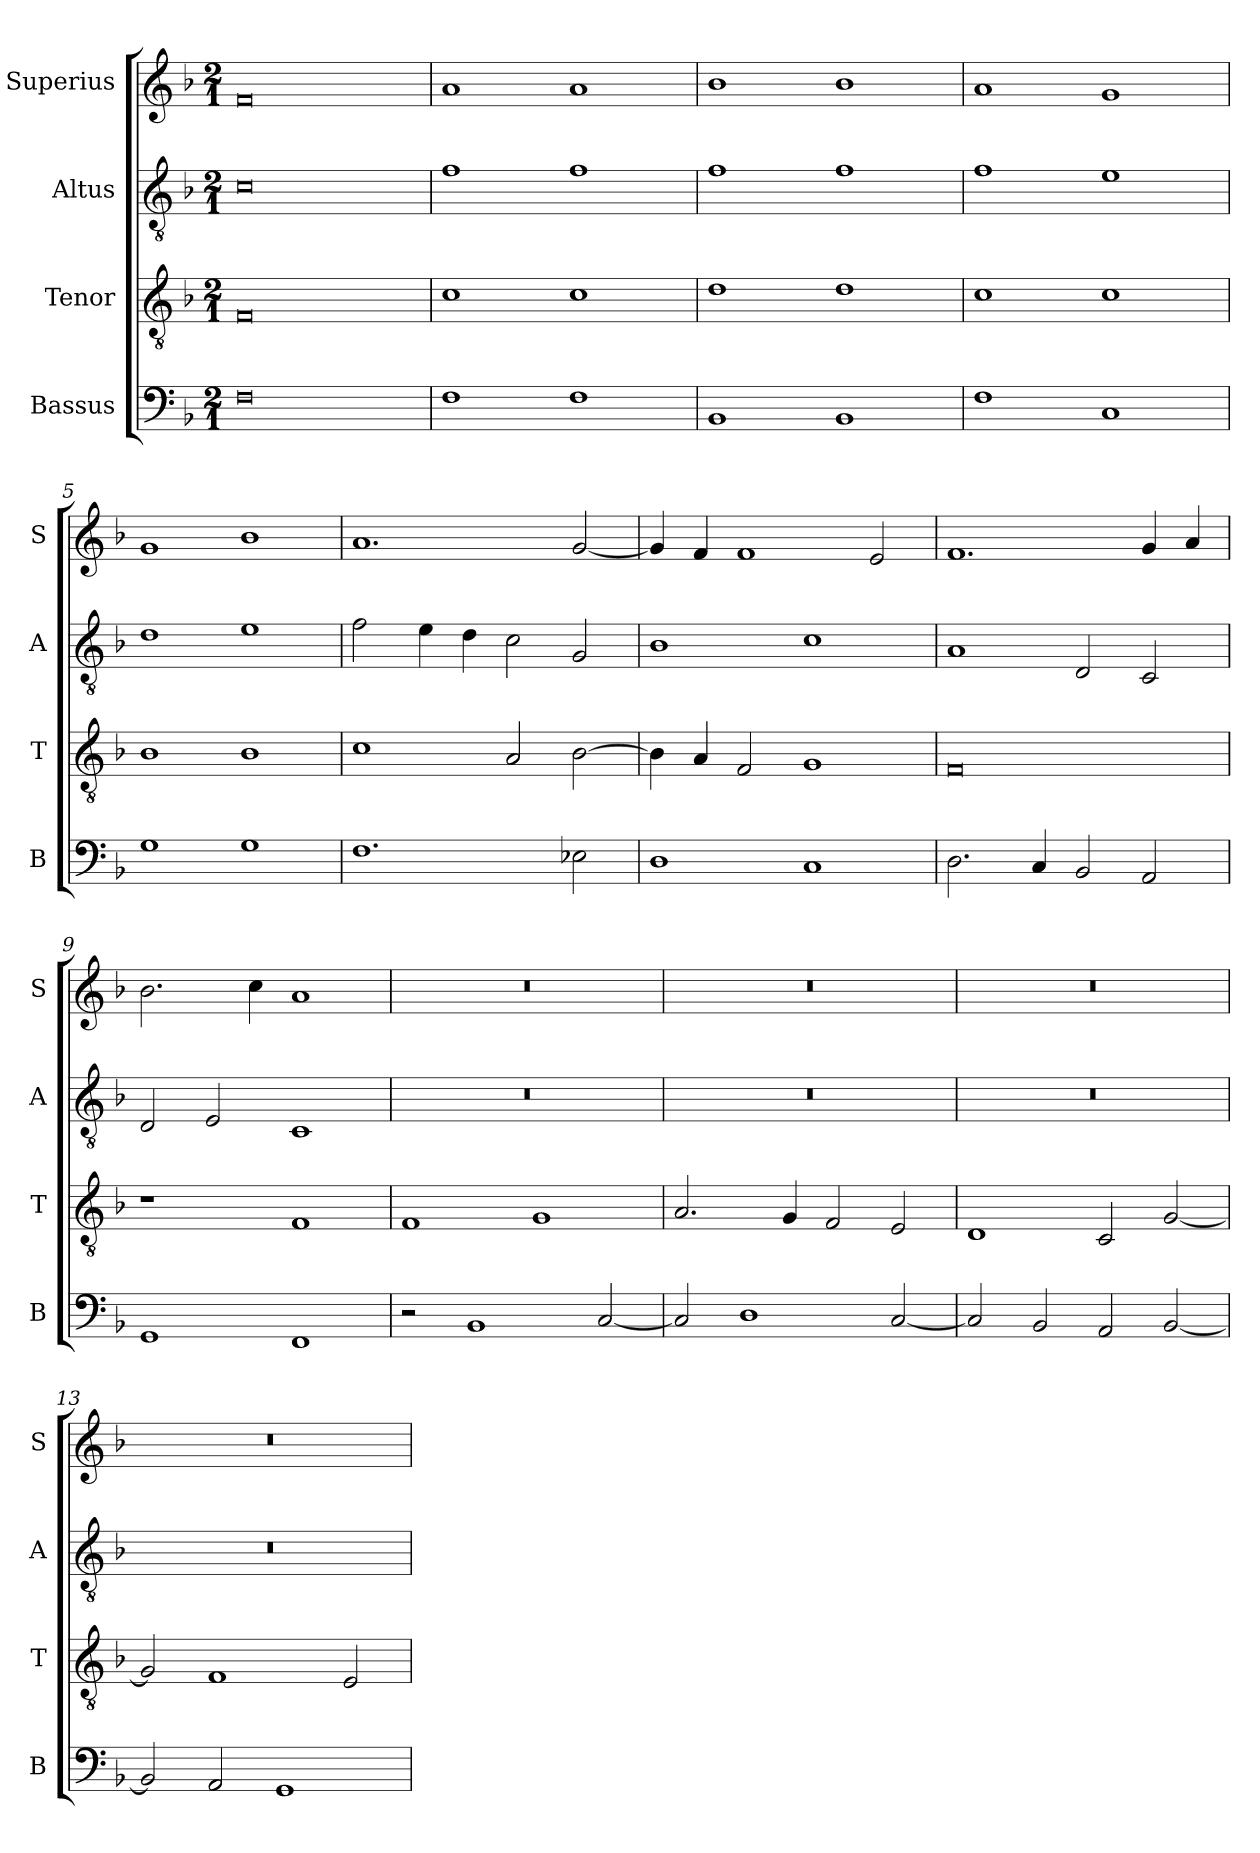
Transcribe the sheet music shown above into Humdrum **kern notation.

**kern	**kern	**kern	**kern
*part4	*part3	*part2	*part1
*staff4	*staff3	*staff2	*staff1
*I"Bassus	*I"Tenor	*I"Altus	*I"Superius
*I'B	*I'T	*I'A	*I'S
*clefF4	*clefGv2	*clefGv2	*clefG2
*k[b-]	*k[b-]	*k[b-]	*k[b-]
*M2/1	*M2/1	*M2/1	*M2/1
=1	=1	=1	=1
0F	0F	0c	0f
=2	=2	=2	=2
1F	1c	1f	1a
1F	1c	1f	1a
=3	=3	=3	=3
1BB-	1d	1f	1b-
1BB-	1d	1f	1b-
=4	=4	=4	=4
1F	1c	1f	1a
1C	1c	1e	1g
=5	=5	=5	=5
1G	1B-	1d	1g
1G	1B-	1e	1b-
=6	=6	=6	=6
1.F	1c	2f\	1.a
.	.	4e\	.
.	.	4d\	.
.	2A/	2c\	.
2E-X\	[2B-\	2G/	[2g/
=7	=7	=7	=7
1D	4B-\]	1B-	4g/]
.	4A/	.	4f/
.	2F/	.	1f
1C	1G	1c	.
.	.	.	2e/
=8	=8	=8	=8
2.D\	0F	1A	1.f
4C/	.	.	.
2BB-/	.	2D/	.
2AA/	.	2C/	4g/
.	.	.	4a/
=9	=9	=9	=9
1GG	1r	2D/	2.b-\
.	.	2E/	.
.	.	.	4cc\
1FF	1F	1C	1a
=10	=10	=10	=10
2r	1F	0r	0r
1BB-	.	.	.
.	1G	.	.
[2C/	.	.	.
=11	=11	=11	=11
2C/]	2.A/	0r	0r
1D	.	.	.
.	4G/	.	.
.	2F/	.	.
[2C/	2E/	.	.
=12	=12	=12	=12
2C/]	1D	0r	0r
2BB-/	.	.	.
2AA/	2C/	.	.
[2BB-/	[2G/	.	.
=13	=13	=13	=13
2BB-/]	2G/]	0r	0r
2AA/	1F	.	.
1GG	.	.	.
.	2E/	.	.
=	=	=	=
*-	*-	*-	*-
